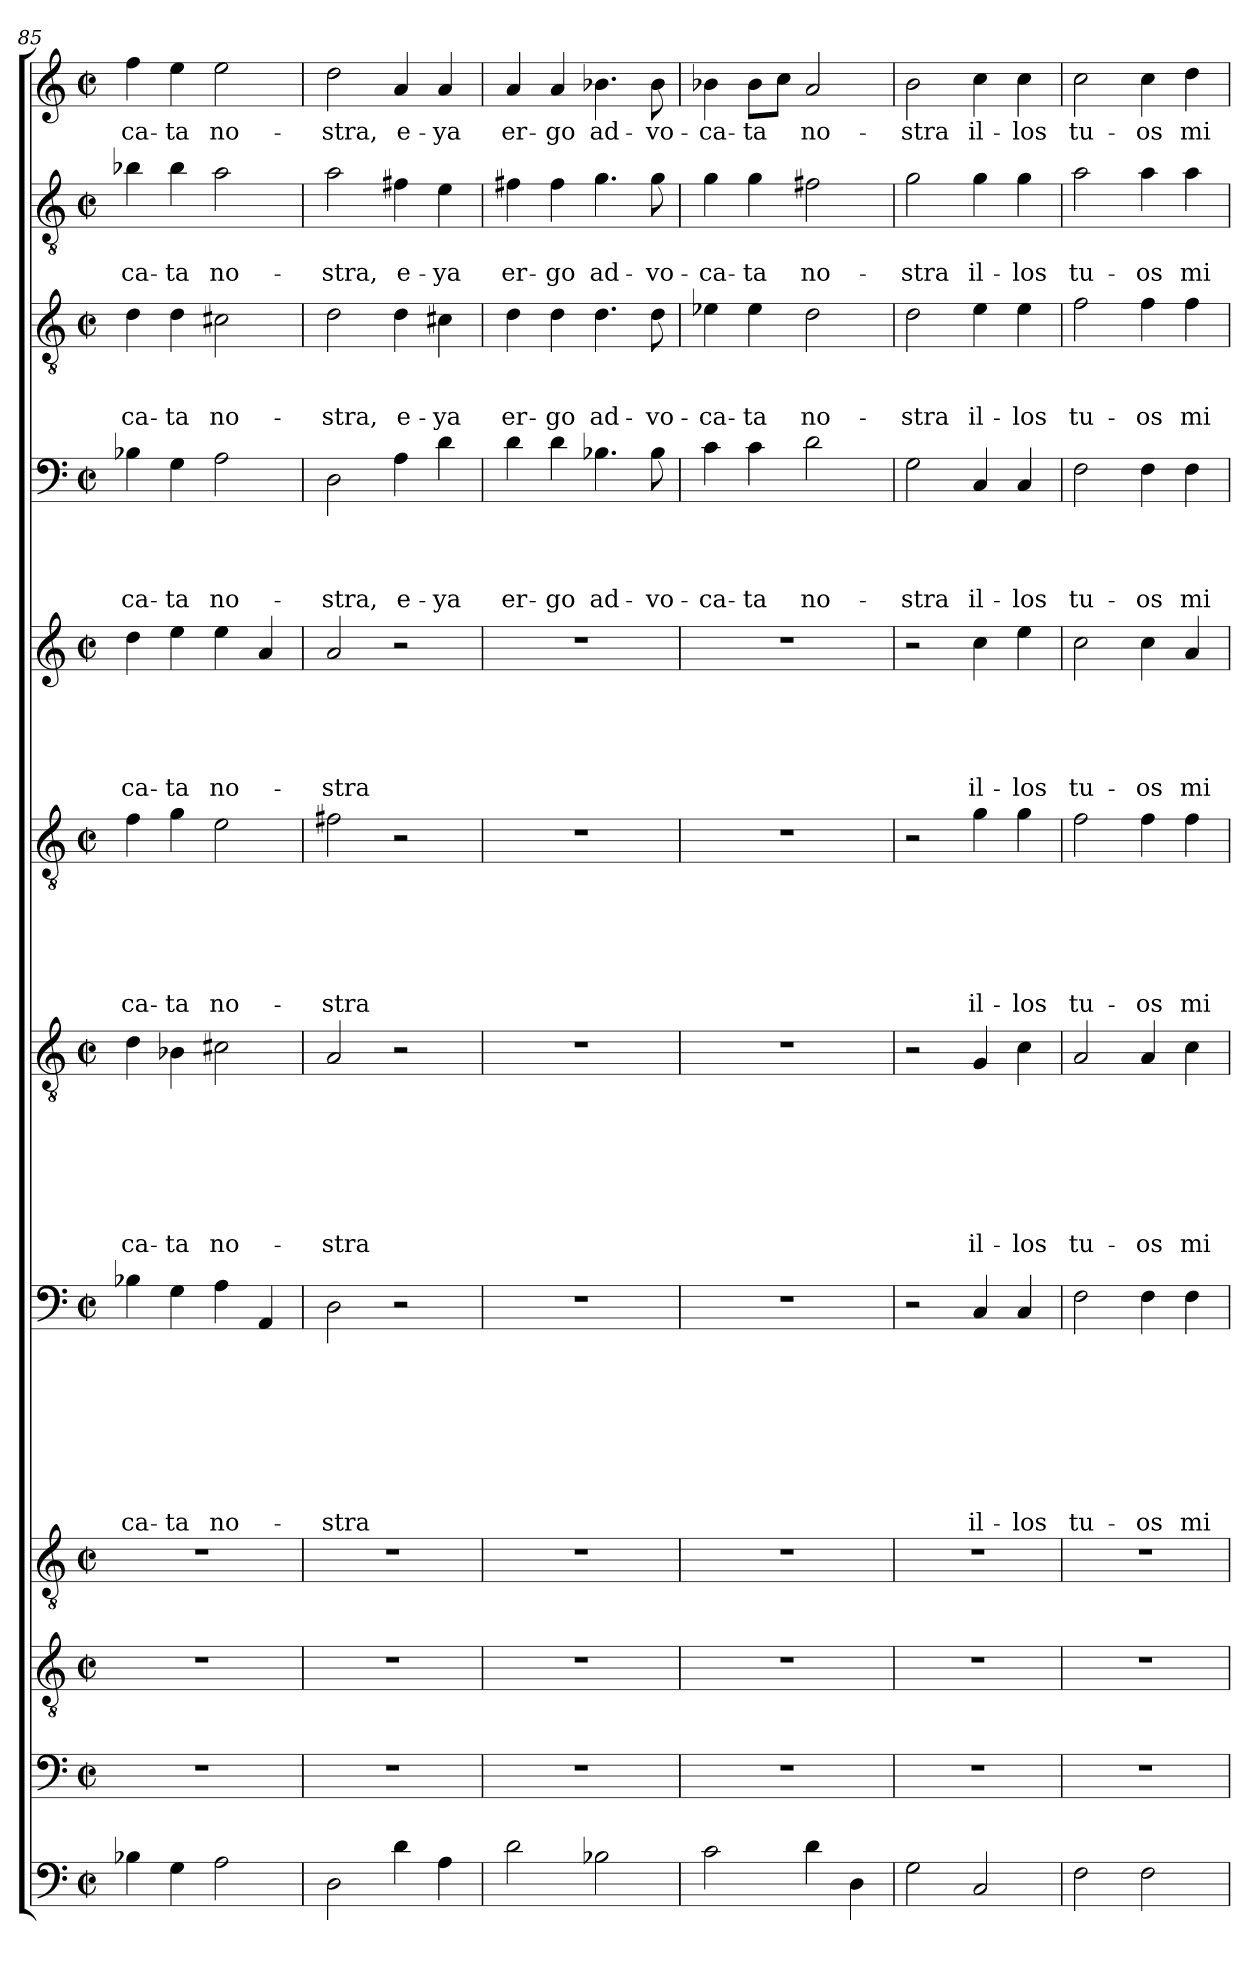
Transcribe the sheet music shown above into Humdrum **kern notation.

**kern	**kern	**kern	**kern	**kern	**text	**text	**text	**text	**text	**text	**text	**text	**kern	**text	**text	**text	**text	**text	**text	**text	**kern	**text	**text	**text	**text	**text	**text	**kern	**text	**text	**text	**text	**text	**kern	**text	**text	**text	**text	**kern	**text	**text	**text	**kern	**text	**text	**kern	**text
*part12	*part11	*part10	*part9	*part8	*part8	*part8	*part8	*part8	*part8	*part8	*part8	*part8	*part7	*part7	*part7	*part7	*part7	*part7	*part7	*part7	*part6	*part6	*part6	*part6	*part6	*part6	*part6	*part5	*part5	*part5	*part5	*part5	*part5	*part4	*part4	*part4	*part4	*part4	*part3	*part3	*part3	*part3	*part2	*part2	*part2	*part1	*part1
*staff12	*staff11	*staff10	*staff9	*staff8	*staff8	*staff8	*staff8	*staff8	*staff8	*staff8	*staff8	*staff8	*staff7	*staff7	*staff7	*staff7	*staff7	*staff7	*staff7	*staff7	*staff6	*staff6	*staff6	*staff6	*staff6	*staff6	*staff6	*staff5	*staff5	*staff5	*staff5	*staff5	*staff5	*staff4	*staff4	*staff4	*staff4	*staff4	*staff3	*staff3	*staff3	*staff3	*staff2	*staff2	*staff2	*staff1	*staff1
*clefF4	*clefF4	*clefGv2	*clefGv2	*clefF4	*	*	*	*	*	*	*	*	*clefGv2	*	*	*	*	*	*	*	*clefGv2	*	*	*	*	*	*	*clefG2	*	*	*	*	*	*clefF4	*	*	*	*	*clefGv2	*	*	*	*clefGv2	*	*	*clefG2	*
*k[]	*k[]	*k[]	*k[]	*k[]	*	*	*	*	*	*	*	*	*k[]	*	*	*	*	*	*	*	*k[]	*	*	*	*	*	*	*k[]	*	*	*	*	*	*k[]	*	*	*	*	*k[]	*	*	*	*k[]	*	*	*k[]	*
*C:	*C:	*C:	*C:	*C:	*	*	*	*	*	*	*	*	*C:	*	*	*	*	*	*	*	*C:	*	*	*	*	*	*	*C:	*	*	*	*	*	*C:	*	*	*	*	*C:	*	*	*	*C:	*	*	*C:	*
*M2/2	*M2/2	*M2/2	*M2/2	*M2/2	*	*	*	*	*	*	*	*	*M2/2	*	*	*	*	*	*	*	*M2/2	*	*	*	*	*	*	*M2/2	*	*	*	*	*	*M2/2	*	*	*	*	*M2/2	*	*	*	*M2/2	*	*	*M2/2	*
*met(c|)	*met(c|)	*met(c|)	*met(c|)	*met(c|)	*	*	*	*	*	*	*	*	*met(c|)	*	*	*	*	*	*	*	*met(c|)	*	*	*	*	*	*	*met(c|)	*	*	*	*	*	*met(c|)	*	*	*	*	*met(c|)	*	*	*	*met(c|)	*	*	*met(c|)	*
=85	=85	=85	=85	=85	=85	=85	=85	=85	=85	=85	=85	=85	=85	=85	=85	=85	=85	=85	=85	=85	=85	=85	=85	=85	=85	=85	=85	=85	=85	=85	=85	=85	=85	=85	=85	=85	=85	=85	=85	=85	=85	=85	=85	=85	=85	=85	=85
4B-X\	1r	1r	1r	4B-X\	.	.	.	.	.	.	.	-ca-	4d\	.	.	.	.	.	.	-ca-	4f\	.	.	.	.	.	-ca-	4dd\	.	.	.	.	-ca-	4B-X\	.	.	.	-ca-	4d\	.	.	-ca-	4b-X\	.	-ca-	4ff\	-ca-
4G\	.	.	.	4G\	.	.	.	.	.	.	.	-ta	4B-X\	.	.	.	.	.	.	-ta	4g\	.	.	.	.	.	-ta	4ee\	.	.	.	.	-ta	4G\	.	.	.	-ta	4d\	.	.	-ta	4b-\	.	-ta	4ee\	-ta
2A\	.	.	.	4A\	.	.	.	.	.	.	.	no-	2c#X\	.	.	.	.	.	.	no-	2e\	.	.	.	.	.	no-	4ee\	.	.	.	.	no-	2A\	.	.	.	no-	2c#X\	.	.	no-	2a\	.	no-	2ee\	no-
.	.	.	.	4AA/	.	.	.	.	.	.	.	.	.	.	.	.	.	.	.	.	.	.	.	.	.	.	.	4a/	.	.	.	.	.	.	.	.	.	.	.	.	.	.	.	.	.	.	.
=86	=86	=86	=86	=86	=86	=86	=86	=86	=86	=86	=86	=86	=86	=86	=86	=86	=86	=86	=86	=86	=86	=86	=86	=86	=86	=86	=86	=86	=86	=86	=86	=86	=86	=86	=86	=86	=86	=86	=86	=86	=86	=86	=86	=86	=86	=86	=86
2D\	1r	1r	1r	2D\	.	.	.	.	.	.	.	-stra	2A/	.	.	.	.	.	.	-stra	2f#X\	.	.	.	.	.	-stra	2a/	.	.	.	.	-stra	2D\	.	.	.	-stra,	2d\	.	.	-stra,	2a\	.	-stra,	2dd\	-stra,
4d\	.	.	.	2r	.	.	.	.	.	.	.	.	2r	.	.	.	.	.	.	.	2r	.	.	.	.	.	.	2r	.	.	.	.	.	4A\	.	.	.	e-	4d\	.	.	e-	4f#X\	.	e-	4a/	e-
4A\	.	.	.	.	.	.	.	.	.	.	.	.	.	.	.	.	.	.	.	.	.	.	.	.	.	.	.	.	.	.	.	.	.	4d\	.	.	.	-ya	4c#X\	.	.	-ya	4e\	.	-ya	4a/	-ya
=87	=87	=87	=87	=87	=87	=87	=87	=87	=87	=87	=87	=87	=87	=87	=87	=87	=87	=87	=87	=87	=87	=87	=87	=87	=87	=87	=87	=87	=87	=87	=87	=87	=87	=87	=87	=87	=87	=87	=87	=87	=87	=87	=87	=87	=87	=87	=87
2d\	1r	1r	1r	1r	.	.	.	.	.	.	.	.	1r	.	.	.	.	.	.	.	1r	.	.	.	.	.	.	1r	.	.	.	.	.	4d\	.	.	.	er-	4d\	.	.	er-	4f#X\	.	er-	4a/	er-
.	.	.	.	.	.	.	.	.	.	.	.	.	.	.	.	.	.	.	.	.	.	.	.	.	.	.	.	.	.	.	.	.	.	4d\	.	.	.	-go	4d\	.	.	-go	4f#\	.	-go	4a/	-go
2B-X\	.	.	.	.	.	.	.	.	.	.	.	.	.	.	.	.	.	.	.	.	.	.	.	.	.	.	.	.	.	.	.	.	.	4.B-X\	.	.	.	ad-	4.d\	.	.	ad-	4.g\	.	ad-	4.b-X\	ad-
.	.	.	.	.	.	.	.	.	.	.	.	.	.	.	.	.	.	.	.	.	.	.	.	.	.	.	.	.	.	.	.	.	.	8B-\	.	.	.	-vo-	8d\	.	.	-vo-	8g\	.	-vo-	8b-\	-vo-
=88	=88	=88	=88	=88	=88	=88	=88	=88	=88	=88	=88	=88	=88	=88	=88	=88	=88	=88	=88	=88	=88	=88	=88	=88	=88	=88	=88	=88	=88	=88	=88	=88	=88	=88	=88	=88	=88	=88	=88	=88	=88	=88	=88	=88	=88	=88	=88
2c\	1r	1r	1r	1r	.	.	.	.	.	.	.	.	1r	.	.	.	.	.	.	.	1r	.	.	.	.	.	.	1r	.	.	.	.	.	4c\	.	.	.	-ca-	4e-X\	.	.	-ca-	4g\	.	-ca-	4b-X\	-ca-
.	.	.	.	.	.	.	.	.	.	.	.	.	.	.	.	.	.	.	.	.	.	.	.	.	.	.	.	.	.	.	.	.	.	4c\	.	.	.	-ta	4e-\	.	.	-ta	4g\	.	-ta	8b-\L	-ta
.	.	.	.	.	.	.	.	.	.	.	.	.	.	.	.	.	.	.	.	.	.	.	.	.	.	.	.	.	.	.	.	.	.	.	.	.	.	.	.	.	.	.	.	.	.	8cc\J	.
4d\	.	.	.	.	.	.	.	.	.	.	.	.	.	.	.	.	.	.	.	.	.	.	.	.	.	.	.	.	.	.	.	.	.	2d\	.	.	.	no-	2d\	.	.	no-	2f#X\	.	no-	2a/	no-
4D\	.	.	.	.	.	.	.	.	.	.	.	.	.	.	.	.	.	.	.	.	.	.	.	.	.	.	.	.	.	.	.	.	.	.	.	.	.	.	.	.	.	.	.	.	.	.	.
=89	=89	=89	=89	=89	=89	=89	=89	=89	=89	=89	=89	=89	=89	=89	=89	=89	=89	=89	=89	=89	=89	=89	=89	=89	=89	=89	=89	=89	=89	=89	=89	=89	=89	=89	=89	=89	=89	=89	=89	=89	=89	=89	=89	=89	=89	=89	=89
2G\	1r	1r	1r	2r	.	.	.	.	.	.	.	.	2r	.	.	.	.	.	.	.	2r	.	.	.	.	.	.	2r	.	.	.	.	.	2G\	.	.	.	-stra	2d\	.	.	-stra	2g\	.	-stra	2b\	-stra
2C/	.	.	.	4C/	.	.	.	.	.	.	.	il-	4G/	.	.	.	.	.	.	il-	4g\	.	.	.	.	.	il-	4cc\	.	.	.	.	il-	4C/	.	.	.	il-	4e\	.	.	il-	4g\	.	il-	4cc\	il-
.	.	.	.	4C/	.	.	.	.	.	.	.	-los	4c\	.	.	.	.	.	.	-los	4g\	.	.	.	.	.	-los	4ee\	.	.	.	.	-los	4C/	.	.	.	-los	4e\	.	.	-los	4g\	.	-los	4cc\	-los
!!LO:PB:g=z
=90	=90	=90	=90	=90	=90	=90	=90	=90	=90	=90	=90	=90	=90	=90	=90	=90	=90	=90	=90	=90	=90	=90	=90	=90	=90	=90	=90	=90	=90	=90	=90	=90	=90	=90	=90	=90	=90	=90	=90	=90	=90	=90	=90	=90	=90	=90	=90
2F\	1r	1r	1r	2F\	.	.	.	.	.	.	.	tu-	2A/	.	.	.	.	.	.	tu-	2f\	.	.	.	.	.	tu-	2cc\	.	.	.	.	tu-	2F\	.	.	.	tu-	2f\	.	.	tu-	2a\	.	tu-	2cc\	tu-
2F\	.	.	.	4F\	.	.	.	.	.	.	.	-os	4A/	.	.	.	.	.	.	-os	4f\	.	.	.	.	.	-os	4cc\	.	.	.	.	-os	4F\	.	.	.	-os	4f\	.	.	-os	4a\	.	-os	4cc\	-os
.	.	.	.	4F\	.	.	.	.	.	.	.	mi-	4c\	.	.	.	.	.	.	mi-	4f\	.	.	.	.	.	mi-	4a/	.	.	.	.	mi-	4F\	.	.	.	mi-	4f\	.	.	mi-	4a\	.	mi-	4dd\	mi-
=	=	=	=	=	=	=	=	=	=	=	=	=	=	=	=	=	=	=	=	=	=	=	=	=	=	=	=	=	=	=	=	=	=	=	=	=	=	=	=	=	=	=	=	=	=	=	=
*-	*-	*-	*-	*-	*-	*-	*-	*-	*-	*-	*-	*-	*-	*-	*-	*-	*-	*-	*-	*-	*-	*-	*-	*-	*-	*-	*-	*-	*-	*-	*-	*-	*-	*-	*-	*-	*-	*-	*-	*-	*-	*-	*-	*-	*-	*-	*-
